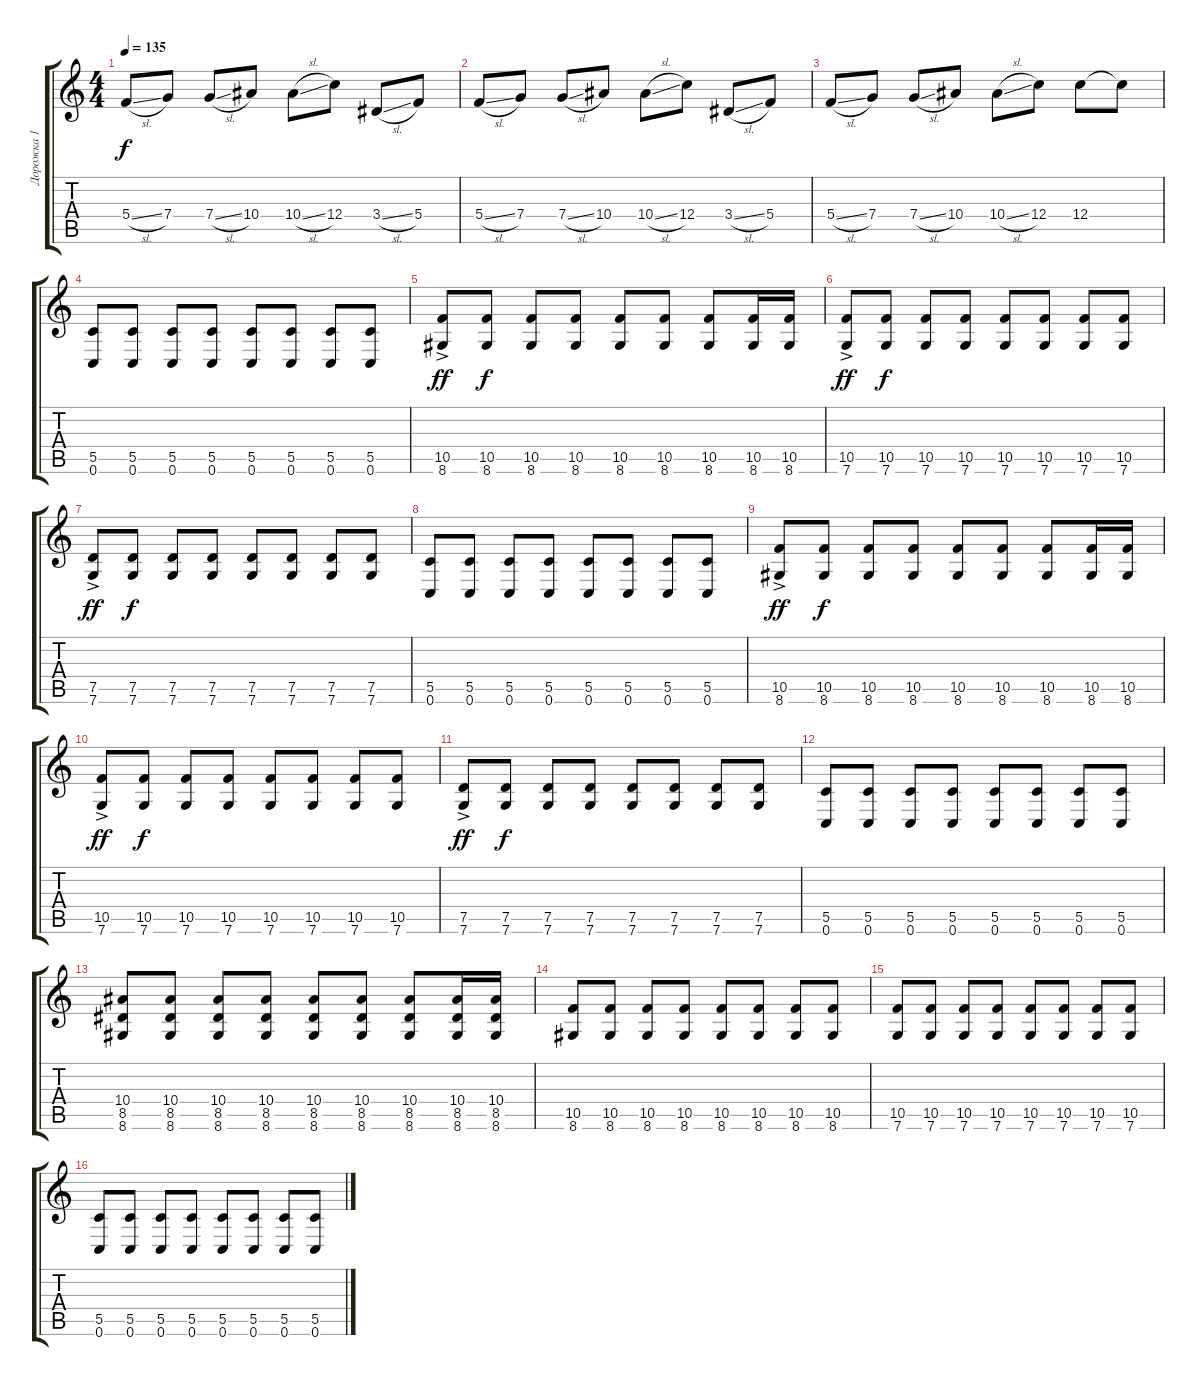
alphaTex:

\track ("Дорожка 1" "Дорожка 1") {instrument overdrivenguitar}
\staff {score tabs}
\tuning (D4 A3 F3 C3 G2 C2) {hide}
\ts (4 4)
\tempo 135
\clef g2
\ks c
5.4{sl}.8{dy f} 7.4.8 7.4{sl}.8 10.4.8 10.4{sl}.8 12.4.8 3.4{sl}.8 5.4.8 |
5.4{sl}.8 7.4.8 7.4{sl}.8 10.4.8 10.4{sl}.8 12.4.8 3.4{sl}.8 5.4.8 |
5.4{sl}.8 7.4.8 7.4{sl}.8 10.4.8 10.4{sl}.8 12.4.8 12.4.8 12.4{t}.8 |
(5.5 0.6).8{instrument overdrivenguitar} (5.5 0.6).8 (5.5 0.6).8 (5.5 0.6).8 (5.5 0.6).8 (5.5 0.6).8 (5.5 0.6).8 (5.5 0.6).8 |
(10.5 8.6{ac}).8{dy ff} (10.5 8.6).8{dy f} (10.5 8.6).8 (10.5 8.6).8 (10.5 8.6).8 (10.5 8.6).8 (10.5 8.6).8 (10.5 8.6).16 (10.5 8.6).16 |
(10.5 7.6{ac}).8{dy ff} (10.5 7.6).8{dy f} (10.5 7.6).8 (10.5 7.6).8 (10.5 7.6).8 (10.5 7.6).8 (10.5 7.6).8 (10.5 7.6).8 |
(7.5 7.6{ac}).8{dy ff} (7.5 7.6).8{dy f} (7.5 7.6).8 (7.5 7.6).8 (7.5 7.6).8 (7.5 7.6).8 (7.5 7.6).8 (7.5 7.6).8 |
(5.5 0.6).8 (5.5 0.6).8 (5.5 0.6).8 (5.5 0.6).8 (5.5 0.6).8 (5.5 0.6).8 (5.5 0.6).8 (5.5 0.6).8 |
(10.5 8.6{ac}).8{dy ff} (10.5 8.6).8{dy f} (10.5 8.6).8 (10.5 8.6).8 (10.5 8.6).8 (10.5 8.6).8 (10.5 8.6).8 (10.5 8.6).16 (10.5 8.6).16 |
(10.5 7.6{ac}).8{dy ff} (10.5 7.6).8{dy f} (10.5 7.6).8 (10.5 7.6).8 (10.5 7.6).8 (10.5 7.6).8 (10.5 7.6).8 (10.5 7.6).8 |
(7.5 7.6{ac}).8{dy ff} (7.5 7.6).8{dy f} (7.5 7.6).8 (7.5 7.6).8 (7.5 7.6).8 (7.5 7.6).8 (7.5 7.6).8 (7.5 7.6).8 |
(5.5 0.6).8 (5.5 0.6).8 (5.5 0.6).8 (5.5 0.6).8 (5.5 0.6).8 (5.5 0.6).8 (5.5 0.6).8 (5.5 0.6).8 |
(10.4 8.5 8.6).8 (10.4 8.5 8.6).8 (10.4 8.5 8.6).8 (10.4 8.5 8.6).8 (10.4 8.5 8.6).8 (10.4 8.5 8.6).8 (10.4 8.5 8.6).8 (10.4 8.5 8.6).16 (10.4 8.5 8.6).16 |
(10.5 8.6).8 (10.5 8.6).8 (10.5 8.6).8 (10.5 8.6).8 (10.5 8.6).8 (10.5 8.6).8 (10.5 8.6).8 (10.5 8.6).8 |
(10.5 7.6).8 (10.5 7.6).8 (10.5 7.6).8 (10.5 7.6).8 (10.5 7.6).8 (10.5 7.6).8 (10.5 7.6).8 (10.5 7.6).8 |
(5.5 0.6).8 (5.5 0.6).8 (5.5 0.6).8 (5.5 0.6).8 (5.5 0.6).8 (5.5 0.6).8 (5.5 0.6).8 (5.5 0.6).8
